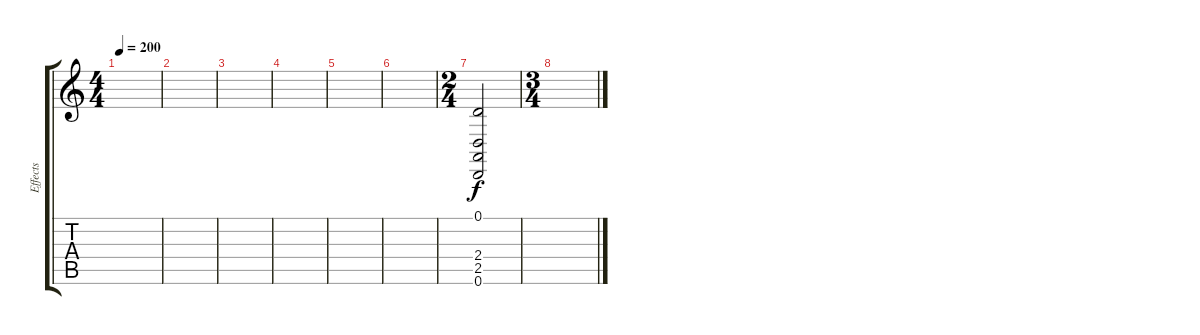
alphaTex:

\track ("Effects" "Effects") {instrument taikodrum}
\staff {score tabs}
\tuning (D4 A3 F3 C3 G2 D2) {hide}
\ts (4 4)
\tempo 200
\clef g2
\ks c
|
|
|
|
|
|
\ts (2 4)
(0.1 2.4 2.5 0.6).2 |
\ts (3 4)
